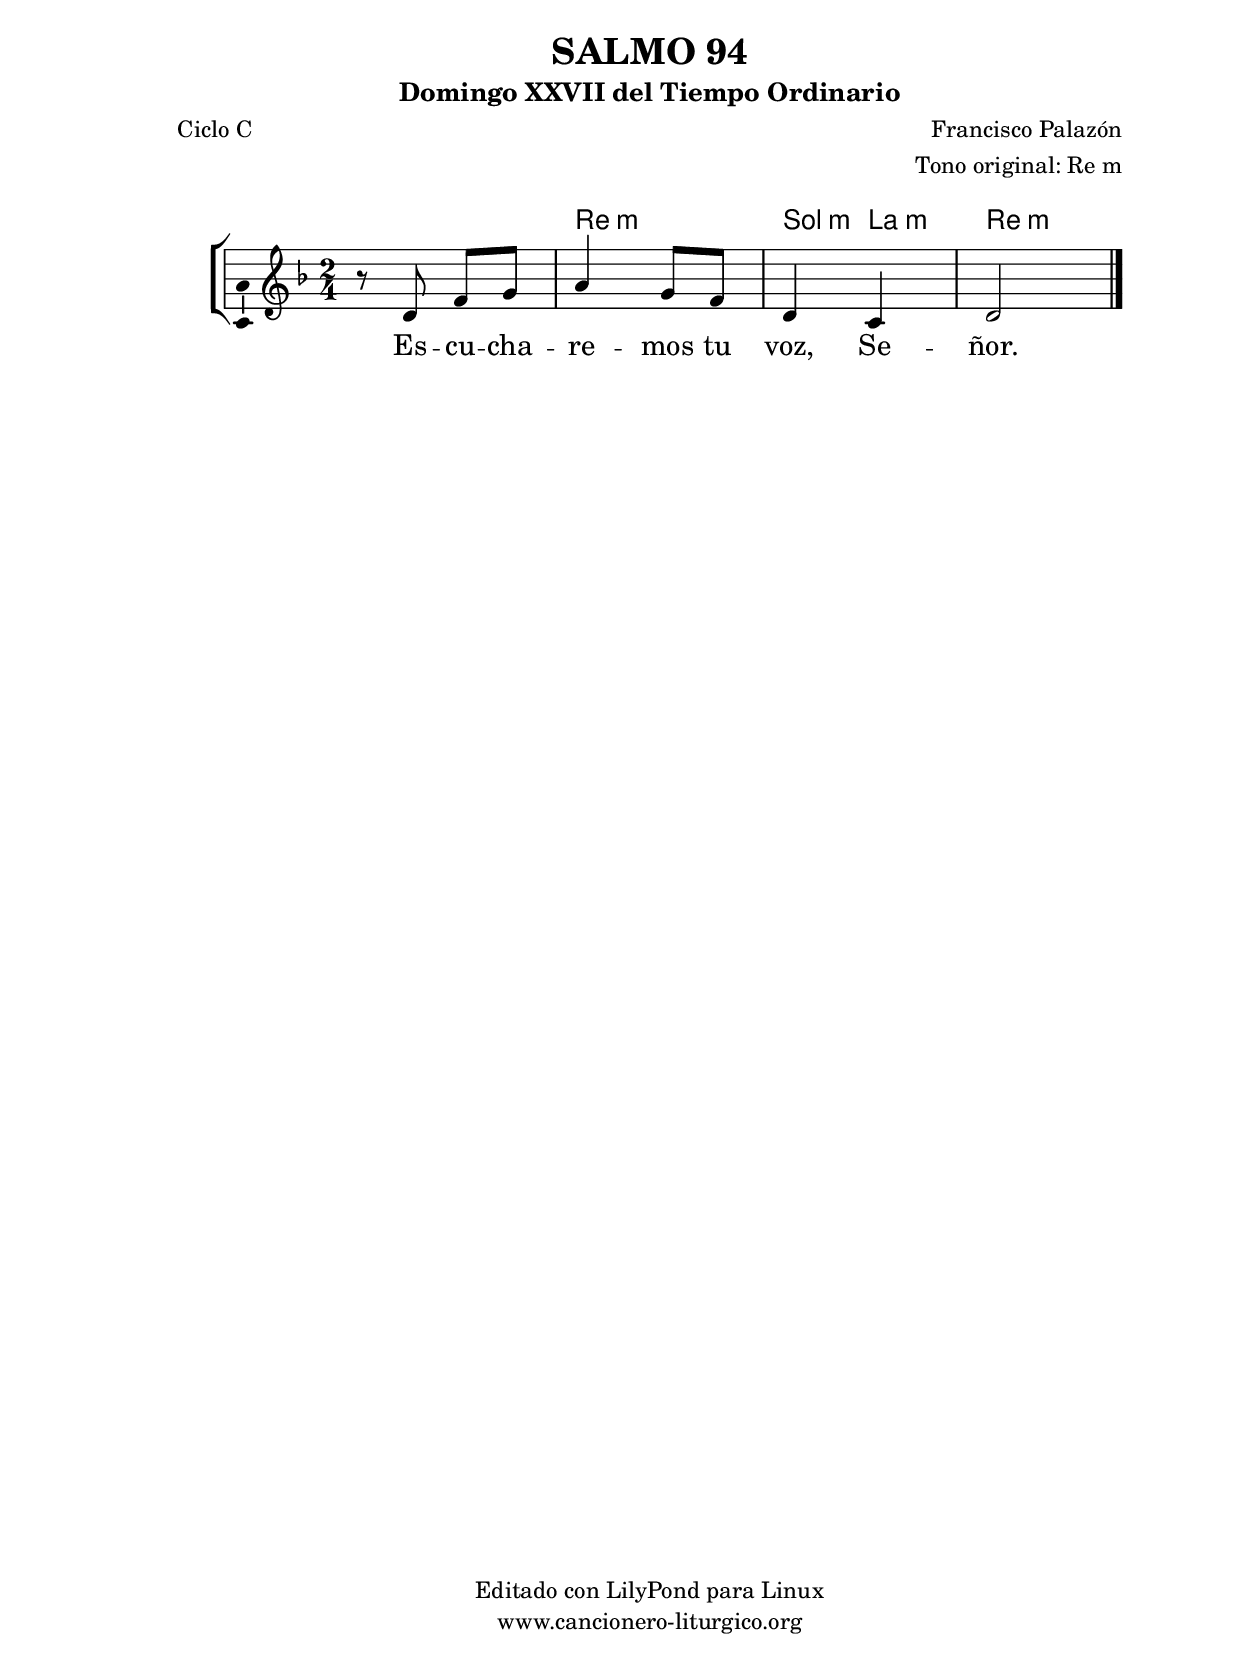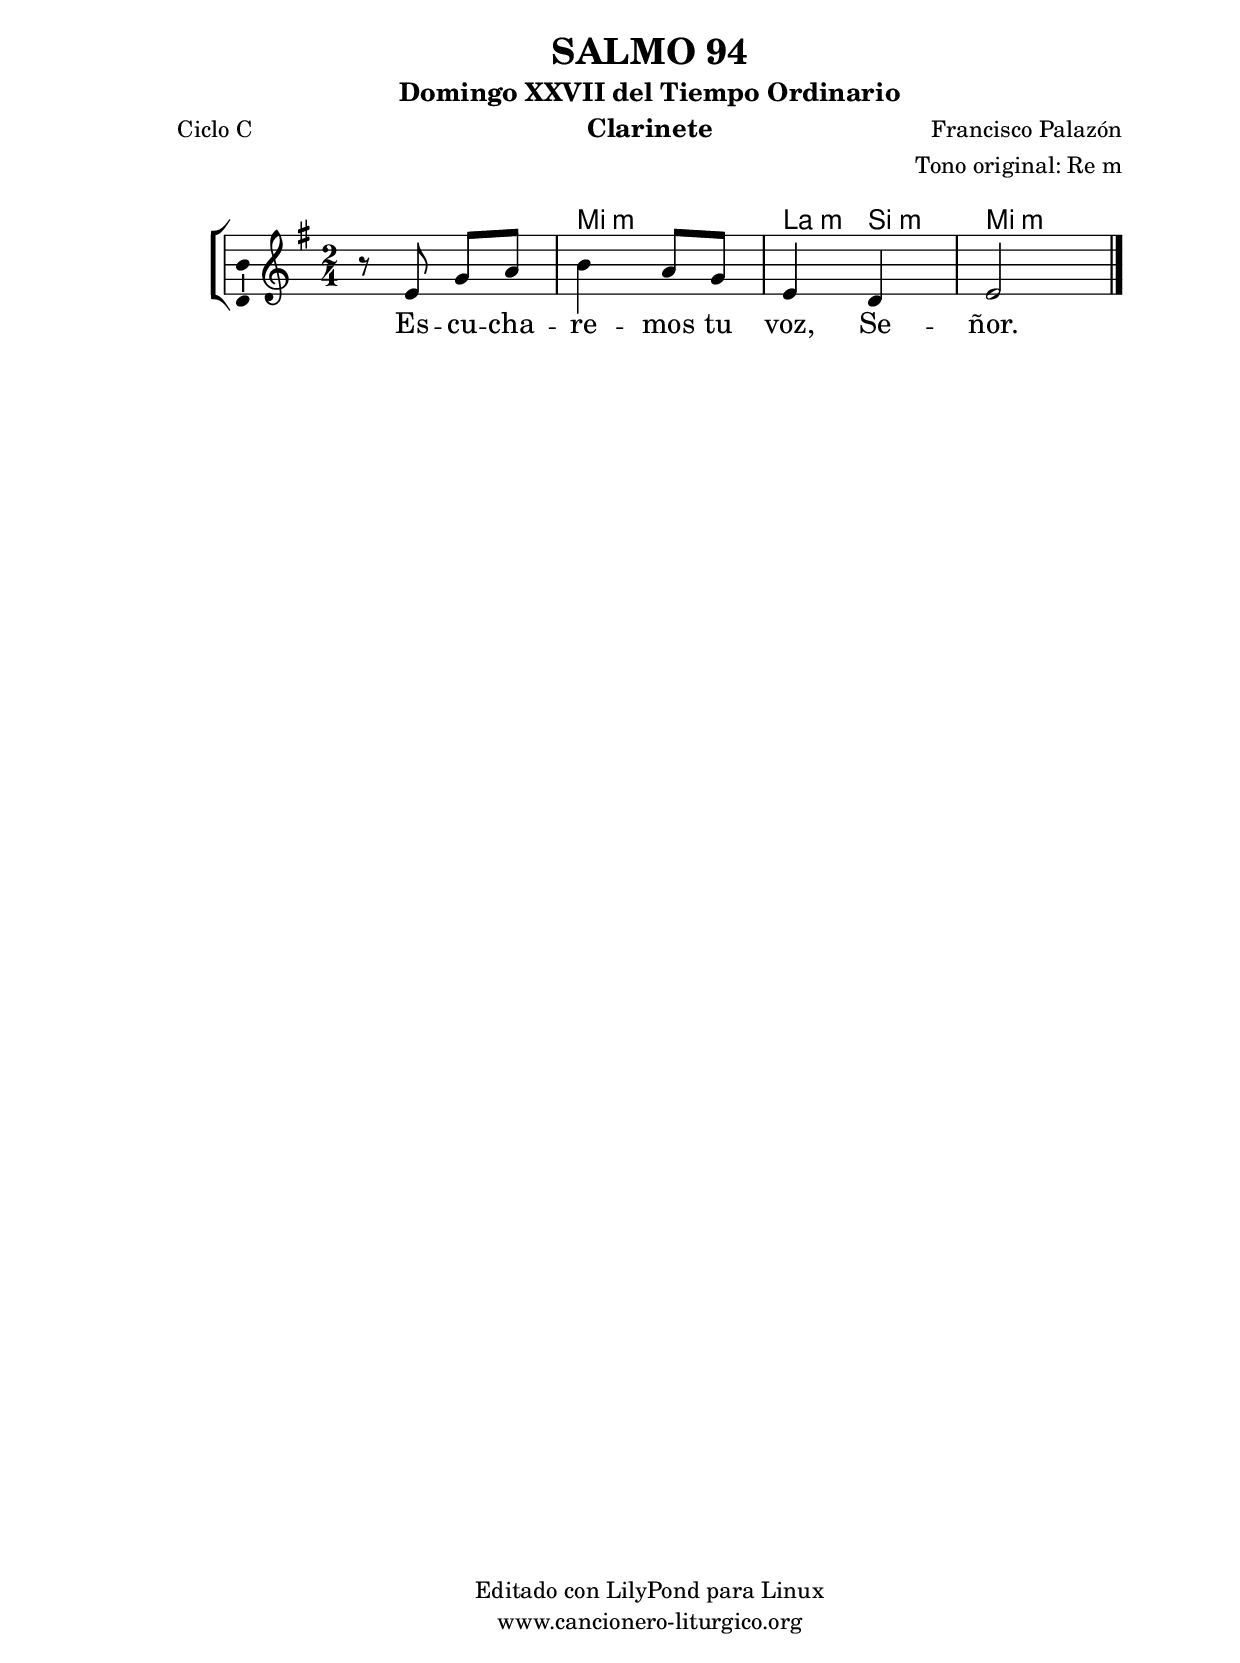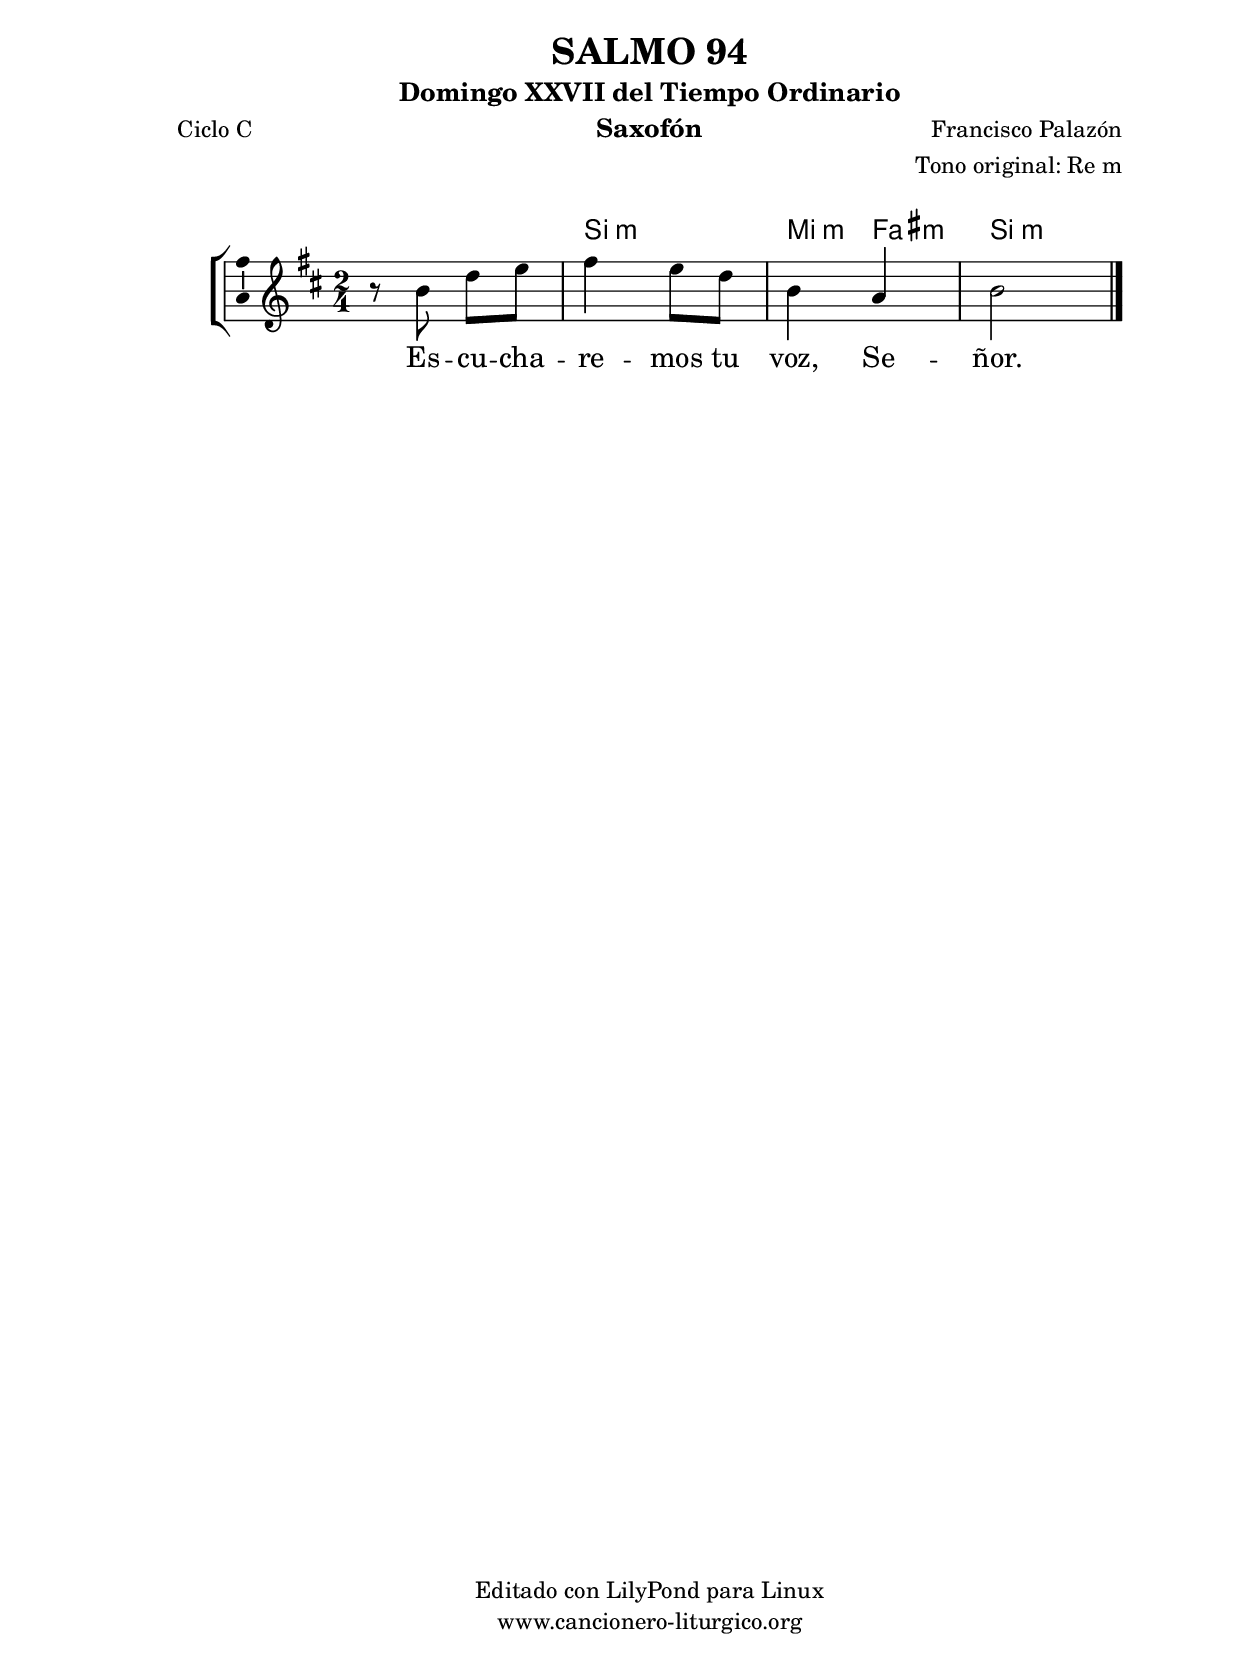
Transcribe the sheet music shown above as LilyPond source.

%
%para convertir .midi en .wav:
%timidity filename.midi -Ow -o finename.wav
%
%
%Para convertir de .wav a .mp3:
%lame -h -m j filename.wav
%
%
%para escuchar el midi:
%timidity nombrefichero.midi
%


%versión de lilypond para la que se ha escrito esta partitura:
\version "2.16.0"

	%Tamaño papel
	#(set-default-paper-size "a4")
	%Tamaño partitura
	#(set-global-staff-size 20)
	%No responde al pulsar sobre una nota
	#(ly:set-option 'point-and-click #f)

%parámetros del encabezamiento:
\header {
	title = "SALMO 94"
	subtitle = "Domingo XXVII del Tiempo Ordinario"
	composer = "Francisco Palazón"
	poet = "Ciclo C"
	meter = ""
	arranger = "Tono original: Re m"
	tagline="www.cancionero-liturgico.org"
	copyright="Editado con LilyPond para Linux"
	}

%parámetros asociados al papel:
\paper  {
	oddHeaderMarkup = \markup {\fill-line { \on-the-fly #not-first-page \fromproperty #'header:title \on-the-fly #not-first-page \fromproperty #'header:composer }}
	evenHeaderMarkup = \markup {\fill-line { \fromproperty #'header:composer \fromproperty #'header:title }}
	#(set-paper-size "a4")
	print-page-number = ##f
	first-page-number = 1
	print-first-page-number = ##f
%	head-separation = 3.0 \cm
	top-margin = 2.0 \cm
	bottom-margin = 0.5\cm
%%%	bottom-margin = -1.0\cm
	left-margin = 3.0 \cm
	line-width = 16.0 \cm 
	indent = 8\mm
	interscoreline = 2.\mm
	between-system-space = 15\mm
%	para que las partituras no llenen la hoja:
	ragged-bottom = ##t
%	idem para la última hoja:
	ragged-last-bottom = ##f
%	para que las partituras llenen el ancho del papel:
	ragged-last = ##f
	after-title-space = 2.5 \cm
%page-count=1
%system-count=8

	%Flexible Vertical Spacing
%	markup-markup-spacing =
%	#'((basic-distance . 15) (minimum-distance . 15) (padding . 3))
	markup-system-spacing =
	#'((basic-distance . 15) (minimum-distance . 15) (padding . 3))
	system-system-spacing =
	#'((basic-distance . 15) (minimum-distance . 15) (padding . 3))
	score-system-spacing =
	#'((basic-distance . 15) (minimum-distance . 15) (padding . 5))
%	top-system-spacing = % header
%	#'((basic-distance . 8) (minimum-distance . 0) (padding . 3))
%	top-markup-spacing =
%	#'((basic-distance . 20) (minimum-distance . 20) (padding . 3))
	last-bottom-spacing = % footer
	#'((basic-distance . 5) (minimum-distance . 5) (padding . 3))
%	score-markup-spacing =
%	#'((basic-distance . 16) (minimum-distance . 13) (padding . 3))

	}


%parámetros que afectan a toda la partitura:
global =  {
	%clave de sol (G):
	\clef G
	%armadura:
%	\transpose e f
	\key d \minor
	\tempo 4=100
	\set Score.tempoHideNote = ##t
	}


acordes = {
	\italianChords
	\chordmode {
%	\transpose e f
{

s2
d2:m
g4:m a:m
d2:m


	}
	}
}

melodia = 
%	\transpose e f
{
	\relative c'{

\time 2/4

r8 d8 f g
a4 g8 f
d4 c
d2

	\bar "|."
	}
	}


texto = \lyricmode {
Es -- cu -- cha -- re -- mos tu voz, Se -- ñor.
	}


acordesStaff = \context ChordNames = acordesStaff <<
	\set chordChanges = ##t
	\acordes
	>>


vozStaff = \context Voice = vozStaff
\with {\consists "Ambitus_engraver"}
<<
%	\set Staff.instrumentName = ""
%	\set Staff.shortInstrumentName = ""
%	\set Staff.midiInstrument = #"clarinet"
%	\set Staff.midiInstrument = #"cello"
%	\set Staff.midiInstrument = #"flute"
	\set Staff.midiInstrument = #"electric guitar (jazz)"
%	\set Staff.midiInstrument = #"english horn"
%	\set Staff.midiInstrument = #"violin"
%	\set Staff.midiInstrument = #"glockenspiel"
	\set Staff.midiMinimumVolume = #0.7
	\set Staff.midiMaximumVolume = #0.9
	\global
	\melodia
	>>


textoStaff = \context Lyrics = textoStaff <<
	\lyricsto vozStaff \texto
	>>

\book {
	\score {
		\context ChoirStaff {
			\override StaffGroup.SystemStartBracket #'collapse-height = #1
			\override Score.SystemStartBar #'collapse-height = #1
			<<
			\acordesStaff
			\vozStaff
			\textoStaff
			>>
			}
		\layout {
	    		\context {
				\Lyrics
				\override LyricText #'font-size = #2
				}
	   		 \context {
				\Score
				%fontSize = #3
				\override StaffSymbol #'staff-space = #(magstep +3)
				%\override Beam #'thickness = #0.55
				%\override SpacingSpanner #'spacing-increment = #1.0
				%\override Slur #'height-limit = #1.5
				}
			}
		}
	\score {
		\unfoldRepeats
		\context ChoirStaff {
			<<
			\acordesStaff
			\vozStaff
			>>
			}
		\midi {
	  		\context {
	  			\Score
				tempoWholesPerMinute = #(ly:make-moment 70 4)
				}
			}
		}
	}

%Partitura para clarinete
#(define output-suffix "C")
\book {
	\header{
		instrument = "Clarinete"
		}
	\score {
		\context ChoirStaff {
			\override StaffGroup.SystemStartBracket #'collapse-height = #1
			\override Score.SystemStartBar #'collapse-height = #1
\transpose c d
			<<
			\acordesStaff
			\vozStaff
			\textoStaff
			>>
			}
		\layout {
	    		\context {
				\Lyrics
				\override LyricText #'font-size = #2
				}
	   		 \context {
				\Score
				%fontSize = #3
				\override StaffSymbol #'staff-space = #(magstep +3)
				%\override Beam #'thickness = #0.55
				%\override SpacingSpanner #'spacing-increment = #1.0
				%\override Slur #'height-limit = #1.5
				}
			}
		}
	}

%Partitura para saxofón
#(define output-suffix "S")
\book {
	\header{
		instrument = "Saxofón"
		}
	\score {
		\context ChoirStaff {
			\override StaffGroup.SystemStartBracket #'collapse-height = #1
			\override Score.SystemStartBar #'collapse-height = #1
\transpose c a
			<<
			\acordesStaff
			\vozStaff
			\textoStaff
			>>
			}
		\layout {
	    		\context {
				\Lyrics
				\override LyricText #'font-size = #2
				}
	   		 \context {
				\Score
				%fontSize = #3
				\override StaffSymbol #'staff-space = #(magstep +3)
				%\override Beam #'thickness = #0.55
				%\override SpacingSpanner #'spacing-increment = #1.0
				%\override Slur #'height-limit = #1.5
				}
			}
		}
	}

